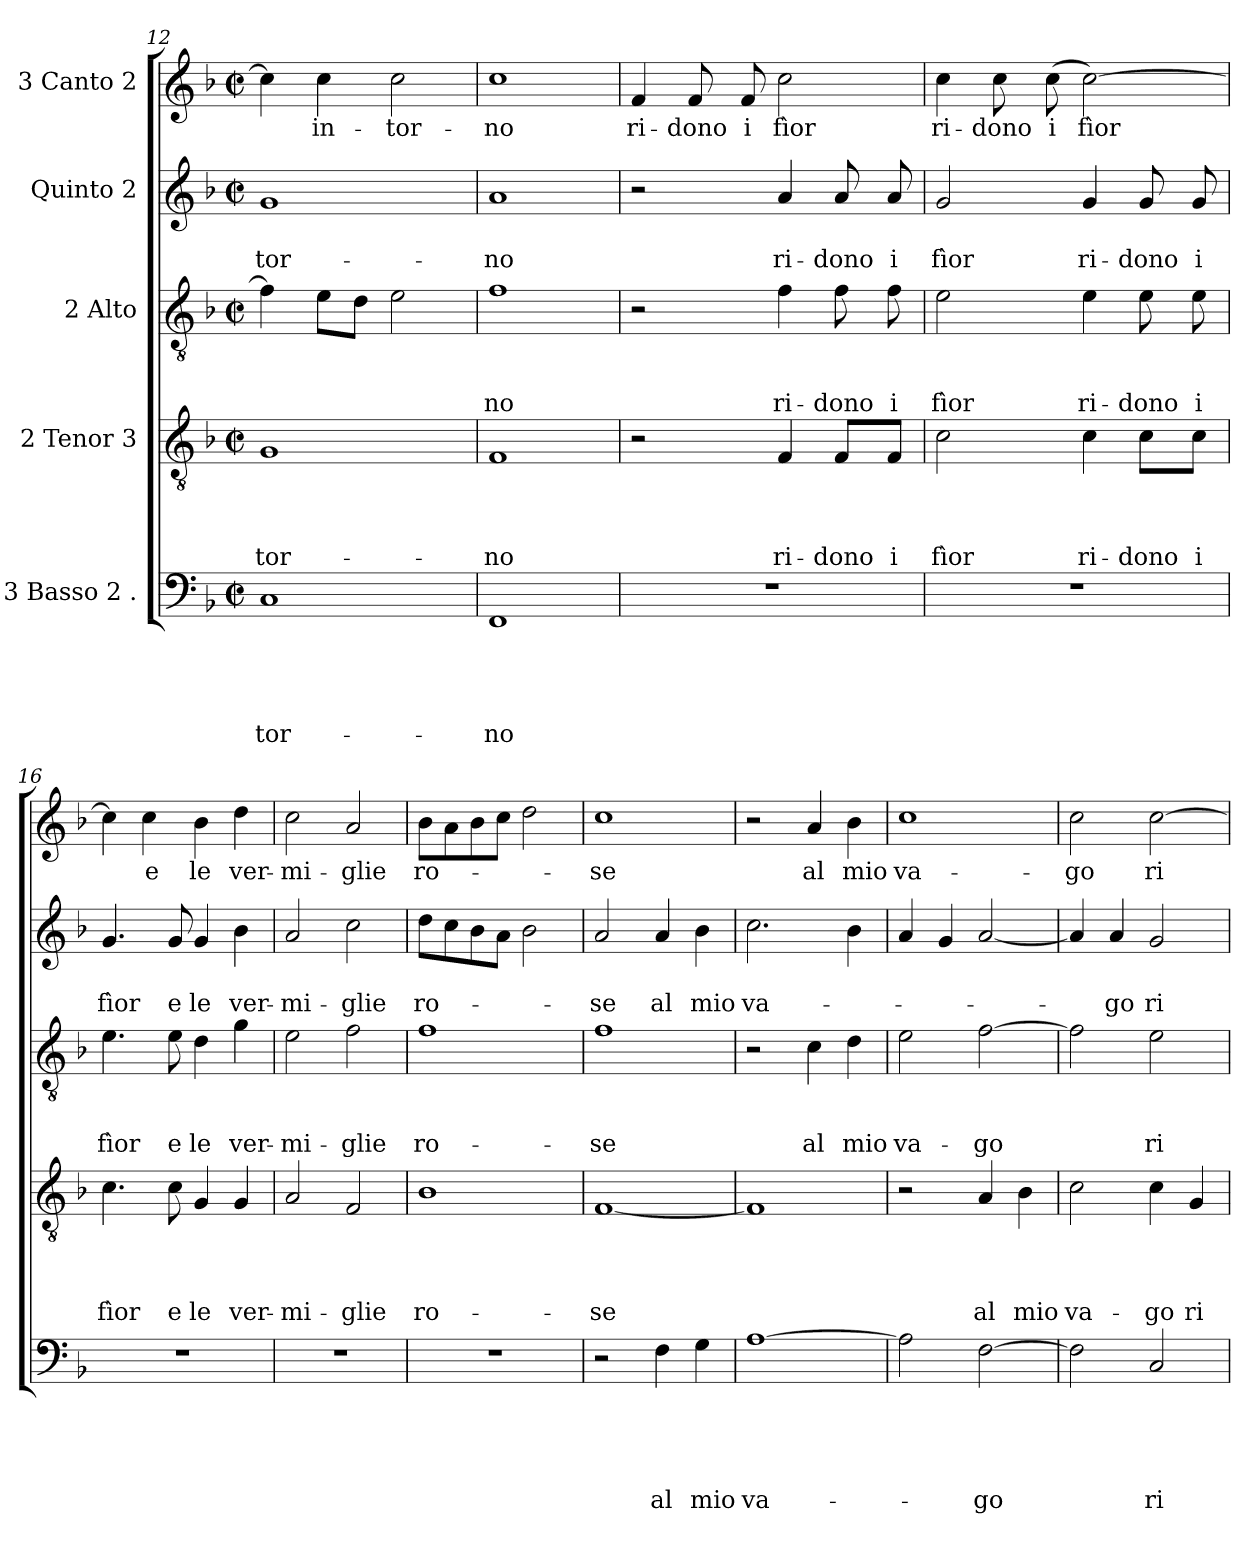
**kern	**text	**text	**text	**text	**text	**kern	**text	**text	**text	**text	**kern	**text	**text	**text	**kern	**text	**text	**kern	**text
*part5	*part5	*part5	*part5	*part5	*part5	*part4	*part4	*part4	*part4	*part4	*part3	*part3	*part3	*part3	*part2	*part2	*part2	*part1	*part1
*staff5	*staff5	*staff5	*staff5	*staff5	*staff5	*staff4	*staff4	*staff4	*staff4	*staff4	*staff3	*staff3	*staff3	*staff3	*staff2	*staff2	*staff2	*staff1	*staff1
*I"3 Basso 2 .	*	*	*	*	*	*I"2 Tenor 3	*	*	*	*	*I"2 Alto	*	*	*	*I"Quinto 2	*	*	*I"3 Canto 2	*
*clefF4	*	*	*	*	*	*clefGv2	*	*	*	*	*clefGv2	*	*	*	*clefG2	*	*	*clefG2	*
*k[b-]	*	*	*	*	*	*k[b-]	*	*	*	*	*k[b-]	*	*	*	*k[b-]	*	*	*k[b-]	*
*F:	*	*	*	*	*	*F:	*	*	*	*	*F:	*	*	*	*F:	*	*	*F:	*
*M2/2	*	*	*	*	*	*M2/2	*	*	*	*	*M2/2	*	*	*	*M2/2	*	*	*M2/2	*
*met(c|)	*	*	*	*	*	*met(c|)	*	*	*	*	*met(c|)	*	*	*	*met(c|)	*	*	*met(c|)	*
=12	=12	=12	=12	=12	=12	=12	=12	=12	=12	=12	=12	=12	=12	=12	=12	=12	=12	=12	=12
!	!	!	!	!	!LO:LY:b	!	!	!	!	!LO:LY:b	!	!	!	!	!	!	!LO:LY:b	!	!
1C	.	.	.	.	-tor-	1G	.	.	.	-tor-	4f\]	.	.	.	1g	.	-tor-	4cc\]	.
!	!	!	!	!	!	!	!	!	!	!	!	!	!	!	!	!	!	!	!LO:LY:b
.	.	.	.	.	.	.	.	.	.	.	8e\L	.	.	.	.	.	.	4cc\	in-
.	.	.	.	.	.	.	.	.	.	.	8d\J	.	.	.	.	.	.	.	.
!	!	!	!	!	!	!	!	!	!	!	!	!	!	!	!	!	!	!	!LO:LY:b
.	.	.	.	.	.	.	.	.	.	.	2e\	.	.	.	.	.	.	2cc\	-tor-
=13	=13	=13	=13	=13	=13	=13	=13	=13	=13	=13	=13	=13	=13	=13	=13	=13	=13	=13	=13
!	!	!	!	!	!LO:LY:b	!	!	!	!	!LO:LY:b	!	!	!	!LO:LY:b	!	!	!LO:LY:b	!	!LO:LY:b
1FF	.	.	.	.	-no	1F	.	.	.	-no	1f	.	.	-no	1a	.	-no	1cc	-no
=14	=14	=14	=14	=14	=14	=14	=14	=14	=14	=14	=14	=14	=14	=14	=14	=14	=14	=14	=14
!	!	!	!	!	!	!	!	!	!	!	!	!	!	!	!	!	!	!	!LO:LY:b
1r	.	.	.	.	.	2r	.	.	.	.	2r	.	.	.	2r	.	.	4f/	ri-
!	!	!	!	!	!	!	!	!	!	!	!	!	!	!	!	!	!	!	!LO:LY:b
.	.	.	.	.	.	.	.	.	.	.	.	.	.	.	.	.	.	8f/	-do­no
!	!	!	!	!	!	!	!	!	!	!	!	!	!	!	!	!	!	!	!LO:LY:b
.	.	.	.	.	.	.	.	.	.	.	.	.	.	.	.	.	.	8f/	i
!	!	!	!	!	!	!	!	!	!	!LO:LY:b	!	!	!	!LO:LY:b	!	!	!LO:LY:b	!	!LO:LY:b
.	.	.	.	.	.	4F/	.	.	.	ri-	4f\	.	.	ri-	4a/	.	ri-	2cc\	fìor
!	!	!	!	!	!	!	!	!	!	!LO:LY:b	!	!	!	!LO:LY:b	!	!	!LO:LY:b	!	!
.	.	.	.	.	.	8F/L	.	.	.	-do­no	8f\	.	.	-do­no	8a/	.	-do­no	.	.
!	!	!	!	!	!	!	!	!	!	!LO:LY:b	!	!	!	!LO:LY:b	!	!	!LO:LY:b	!	!
.	.	.	.	.	.	8F/J	.	.	.	i	8f\	.	.	i	8a/	.	i	.	.
=15	=15	=15	=15	=15	=15	=15	=15	=15	=15	=15	=15	=15	=15	=15	=15	=15	=15	=15	=15
!	!	!	!	!	!	!	!	!	!	!LO:LY:b	!	!	!	!LO:LY:b	!	!	!LO:LY:b	!	!LO:LY:b
1r	.	.	.	.	.	2c\	.	.	.	fìor	2e\	.	.	fìor	2g/	.	fìor	4cc\	ri-
!	!	!	!	!	!	!	!	!	!	!	!	!	!	!	!	!	!	!	!LO:LY:b
.	.	.	.	.	.	.	.	.	.	.	.	.	.	.	.	.	.	8cc\	-do­no
!	!	!	!	!	!	!	!	!	!	!	!	!	!	!	!	!	!	!	!LO:LY:b
.	.	.	.	.	.	.	.	.	.	.	.	.	.	.	.	.	.	(<8cc\	i
!	!	!	!	!	!	!	!	!	!	!LO:LY:b	!	!	!	!LO:LY:b	!	!	!LO:LY:b	!	!LO:LY:b
.	.	.	.	.	.	4c\	.	.	.	ri-	4e\	.	.	ri-	4g/	.	ri-	[>2cc\)	fìor
!	!	!	!	!	!	!	!	!	!	!LO:LY:b	!	!	!	!LO:LY:b	!	!	!LO:LY:b	!	!
.	.	.	.	.	.	8c\L	.	.	.	-do­no	8e\	.	.	-do­no	8g/	.	-do­no	.	.
!	!	!	!	!	!	!	!	!	!	!LO:LY:b	!	!	!	!LO:LY:b	!	!	!LO:LY:b	!	!
.	.	.	.	.	.	8c\J	.	.	.	i	8e\	.	.	i	8g/	.	i	.	.
!!LO:PB:g=z
=16	=16	=16	=16	=16	=16	=16	=16	=16	=16	=16	=16	=16	=16	=16	=16	=16	=16	=16	=16
!	!	!	!	!	!	!	!	!	!	!LO:LY:b	!	!	!	!LO:LY:b	!	!	!LO:LY:b	!	!
1r	.	.	.	.	.	4.c\	.	.	.	fìor	4.e\	.	.	fìor	4.g/	.	fìor	4cc\]	.
!	!	!	!	!	!	!	!	!	!	!	!	!	!	!	!	!	!	!	!LO:LY:b
.	.	.	.	.	.	.	.	.	.	.	.	.	.	.	.	.	.	4cc\	e
!	!	!	!	!	!	!	!	!	!	!LO:LY:b	!	!	!	!LO:LY:b	!	!	!LO:LY:b	!	!
.	.	.	.	.	.	8c\	.	.	.	e	8e\	.	.	e	8g/	.	e	.	.
!	!	!	!	!	!	!	!	!	!	!LO:LY:b	!	!	!	!LO:LY:b	!	!	!LO:LY:b	!	!LO:LY:b
.	.	.	.	.	.	4G/	.	.	.	le	4d\	.	.	le	4g/	.	le	4b-\	le
!	!	!	!	!	!	!	!	!	!	!LO:LY:b	!	!	!	!LO:LY:b	!	!	!LO:LY:b	!	!LO:LY:b
.	.	.	.	.	.	4G/	.	.	.	ver-	4g\	.	.	ver-	4b-\	.	ver-	4dd\	ver-
=17	=17	=17	=17	=17	=17	=17	=17	=17	=17	=17	=17	=17	=17	=17	=17	=17	=17	=17	=17
!	!	!	!	!	!	!	!	!	!	!LO:LY:b	!	!	!	!LO:LY:b	!	!	!LO:LY:b	!	!LO:LY:b
1r	.	.	.	.	.	2A/	.	.	.	-mi-	2e\	.	.	-mi-	2a/	.	-mi-	2cc\	-mi-
!	!	!	!	!	!	!	!	!	!	!LO:LY:b	!	!	!	!LO:LY:b	!	!	!LO:LY:b	!	!LO:LY:b
.	.	.	.	.	.	2F/	.	.	.	-glie	2f\	.	.	-glie	2cc\	.	-glie	2a/	-glie
=18	=18	=18	=18	=18	=18	=18	=18	=18	=18	=18	=18	=18	=18	=18	=18	=18	=18	=18	=18
!	!	!	!	!	!	!	!	!	!	!LO:LY:b	!	!	!	!LO:LY:b	!	!	!LO:LY:b	!	!LO:LY:b
1r	.	.	.	.	.	1B-	.	.	.	ro-	1f	.	.	ro-	8dd\L	.	ro-	8b-\L	ro-
.	.	.	.	.	.	.	.	.	.	.	.	.	.	.	8cc\	.	.	8a\	.
.	.	.	.	.	.	.	.	.	.	.	.	.	.	.	8b-\	.	.	8b-\	.
.	.	.	.	.	.	.	.	.	.	.	.	.	.	.	8a\J	.	.	8cc\J	.
.	.	.	.	.	.	.	.	.	.	.	.	.	.	.	2b-\	.	.	2dd\	.
=19	=19	=19	=19	=19	=19	=19	=19	=19	=19	=19	=19	=19	=19	=19	=19	=19	=19	=19	=19
!	!	!	!	!	!	!	!	!	!	!LO:LY:b	!	!	!	!LO:LY:b	!	!	!LO:LY:b	!	!LO:LY:b
2r	.	.	.	.	.	[<1F	.	.	.	-se	1f	.	.	-se	2a/	.	-se	1cc	-se
!	!	!	!	!	!LO:LY:b	!	!	!	!	!	!	!	!	!	!	!	!LO:LY:b	!	!
4F\	.	.	.	.	al	.	.	.	.	.	.	.	.	.	4a/	.	al	.	.
!	!	!	!	!	!LO:LY:b	!	!	!	!	!	!	!	!	!	!	!	!LO:LY:b	!	!
4G\	.	.	.	.	mio	.	.	.	.	.	.	.	.	.	4b-\	.	mio	.	.
=20	=20	=20	=20	=20	=20	=20	=20	=20	=20	=20	=20	=20	=20	=20	=20	=20	=20	=20	=20
!	!	!	!	!	!LO:LY:b	!	!	!	!	!	!	!	!	!	!	!	!LO:LY:b	!	!
[>1A	.	.	.	.	va-	1F]	.	.	.	.	2r	.	.	.	2.cc\	.	va-	2r	.
!	!	!	!	!	!	!	!	!	!	!	!	!	!	!LO:LY:b	!	!	!	!	!LO:LY:b
.	.	.	.	.	.	.	.	.	.	.	4c\	.	.	al	.	.	.	4a/	al
!	!	!	!	!	!	!	!	!	!	!	!	!	!	!LO:LY:b	!	!	!	!	!LO:LY:b
.	.	.	.	.	.	.	.	.	.	.	4d\	.	.	mio	4b-\	.	.	4b-\	mio
=21	=21	=21	=21	=21	=21	=21	=21	=21	=21	=21	=21	=21	=21	=21	=21	=21	=21	=21	=21
!	!	!	!	!	!	!	!	!	!	!	!	!	!	!LO:LY:b	!	!	!	!	!LO:LY:b
2A\]	.	.	.	.	.	2r	.	.	.	.	2e\	.	.	va-	4a/	.	.	1cc	va-
.	.	.	.	.	.	.	.	.	.	.	.	.	.	.	4g/	.	.	.	.
!	!	!	!	!	!LO:LY:b	!	!	!	!	!LO:LY:b	!	!	!	!LO:LY:b	!	!	!	!	!
[<2F\	.	.	.	.	-go	4A/	.	.	.	al	[<2f\	.	.	-go	[<2a/	.	.	.	.
!	!	!	!	!	!	!	!	!	!	!LO:LY:b	!	!	!	!	!	!	!	!	!
.	.	.	.	.	.	4B-\	.	.	.	mio	.	.	.	.	.	.	.	.	.
!!LO:LB:g=z
=22	=22	=22	=22	=22	=22	=22	=22	=22	=22	=22	=22	=22	=22	=22	=22	=22	=22	=22	=22
!	!	!	!	!	!	!	!	!	!	!LO:LY:b	!	!	!	!	!	!	!	!	!LO:LY:b
2F\]	.	.	.	.	.	2c\	.	.	.	va-	2f\]	.	.	.	4a/]	.	.	2cc\	-go
!	!	!	!	!	!	!	!	!	!	!	!	!	!	!	!	!	!LO:LY:b	!	!
.	.	.	.	.	.	.	.	.	.	.	.	.	.	.	4a/	.	-go	.	.
!	!	!	!	!	!LO:LY:b	!	!	!	!	!LO:LY:b	!	!	!	!LO:LY:b	!	!	!LO:LY:b	!	!LO:LY:b
2C/	.	.	.	.	ri-	4c\	.	.	.	-go	2e\	.	.	ri-	2g/	.	ri-	[>2cc\	ri-
!	!	!	!	!	!	!	!	!	!	!LO:LY:b	!	!	!	!	!	!	!	!	!
.	.	.	.	.	.	4G/	.	.	.	ri-	.	.	.	.	.	.	.	.	.
=	=	=	=	=	=	=	=	=	=	=	=	=	=	=	=	=	=	=	=
*-	*-	*-	*-	*-	*-	*-	*-	*-	*-	*-	*-	*-	*-	*-	*-	*-	*-	*-	*-
